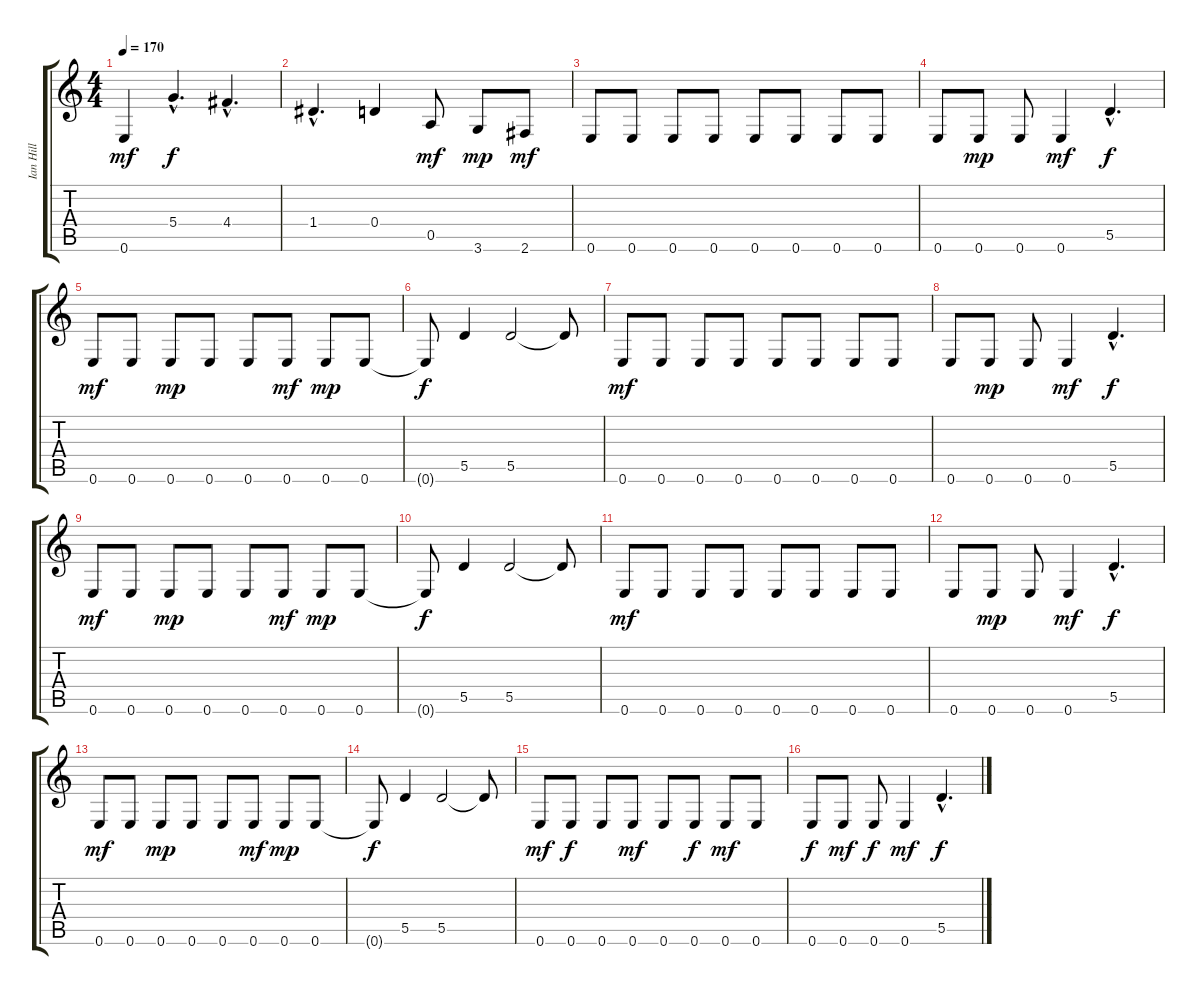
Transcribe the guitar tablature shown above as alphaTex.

\track ("Ian Hill" "Ian Hill") {instrument electricbasspick}
\staff {score tabs}
\tuning (E4 B3 G3 D3 A2 E2) {hide}
\ts (4 4)
\tempo 170
\clef g2
\ks c
0.6.4{dy mf} 5.4{hac}.4{d dy f} 4.4{hac}.4{d} |
1.4{hac}.4{d} 0.4.4 0.5.8{dy mf} 3.6.8{dy mp} 2.6.8{dy mf} |
0.6.8 0.6.8 0.6.8 0.6.8 0.6.8 0.6.8 0.6.8 0.6.8 |
0.6.8 0.6.8{dy mp} 0.6.8 0.6.4{dy mf} 5.5{hac}.4{d dy f} |
0.6.8{dy mf} 0.6.8 0.6.8{dy mp} 0.6.8 0.6.8 0.6.8{dy mf} 0.6.8{dy mp} 0.6.8 |
0.6{t}.8{dy f} 5.5.4 5.5.2 5.5{t}.8 |
0.6.8{dy mf} 0.6.8 0.6.8 0.6.8 0.6.8 0.6.8 0.6.8 0.6.8 |
0.6.8 0.6.8{dy mp} 0.6.8 0.6.4{dy mf} 5.5{hac}.4{d dy f} |
0.6.8{dy mf} 0.6.8 0.6.8{dy mp} 0.6.8 0.6.8 0.6.8{dy mf} 0.6.8{dy mp} 0.6.8 |
0.6{t}.8{dy f} 5.5.4 5.5.2 5.5{t}.8 |
0.6.8{dy mf} 0.6.8 0.6.8 0.6.8 0.6.8 0.6.8 0.6.8 0.6.8 |
0.6.8 0.6.8{dy mp} 0.6.8 0.6.4{dy mf} 5.5{hac}.4{d dy f} |
0.6.8{dy mf} 0.6.8 0.6.8{dy mp} 0.6.8 0.6.8 0.6.8{dy mf} 0.6.8{dy mp} 0.6.8 |
0.6{t}.8{dy f} 5.5.4 5.5.2 5.5{t}.8 |
0.6.8{dy mf} 0.6.8{dy f} 0.6.8 0.6.8{dy mf} 0.6.8 0.6.8{dy f} 0.6.8{dy mf} 0.6.8 |
0.6.8{dy f} 0.6.8{dy mf} 0.6.8{dy f} 0.6.4{dy mf} 5.5{hac}.4{d dy f}
